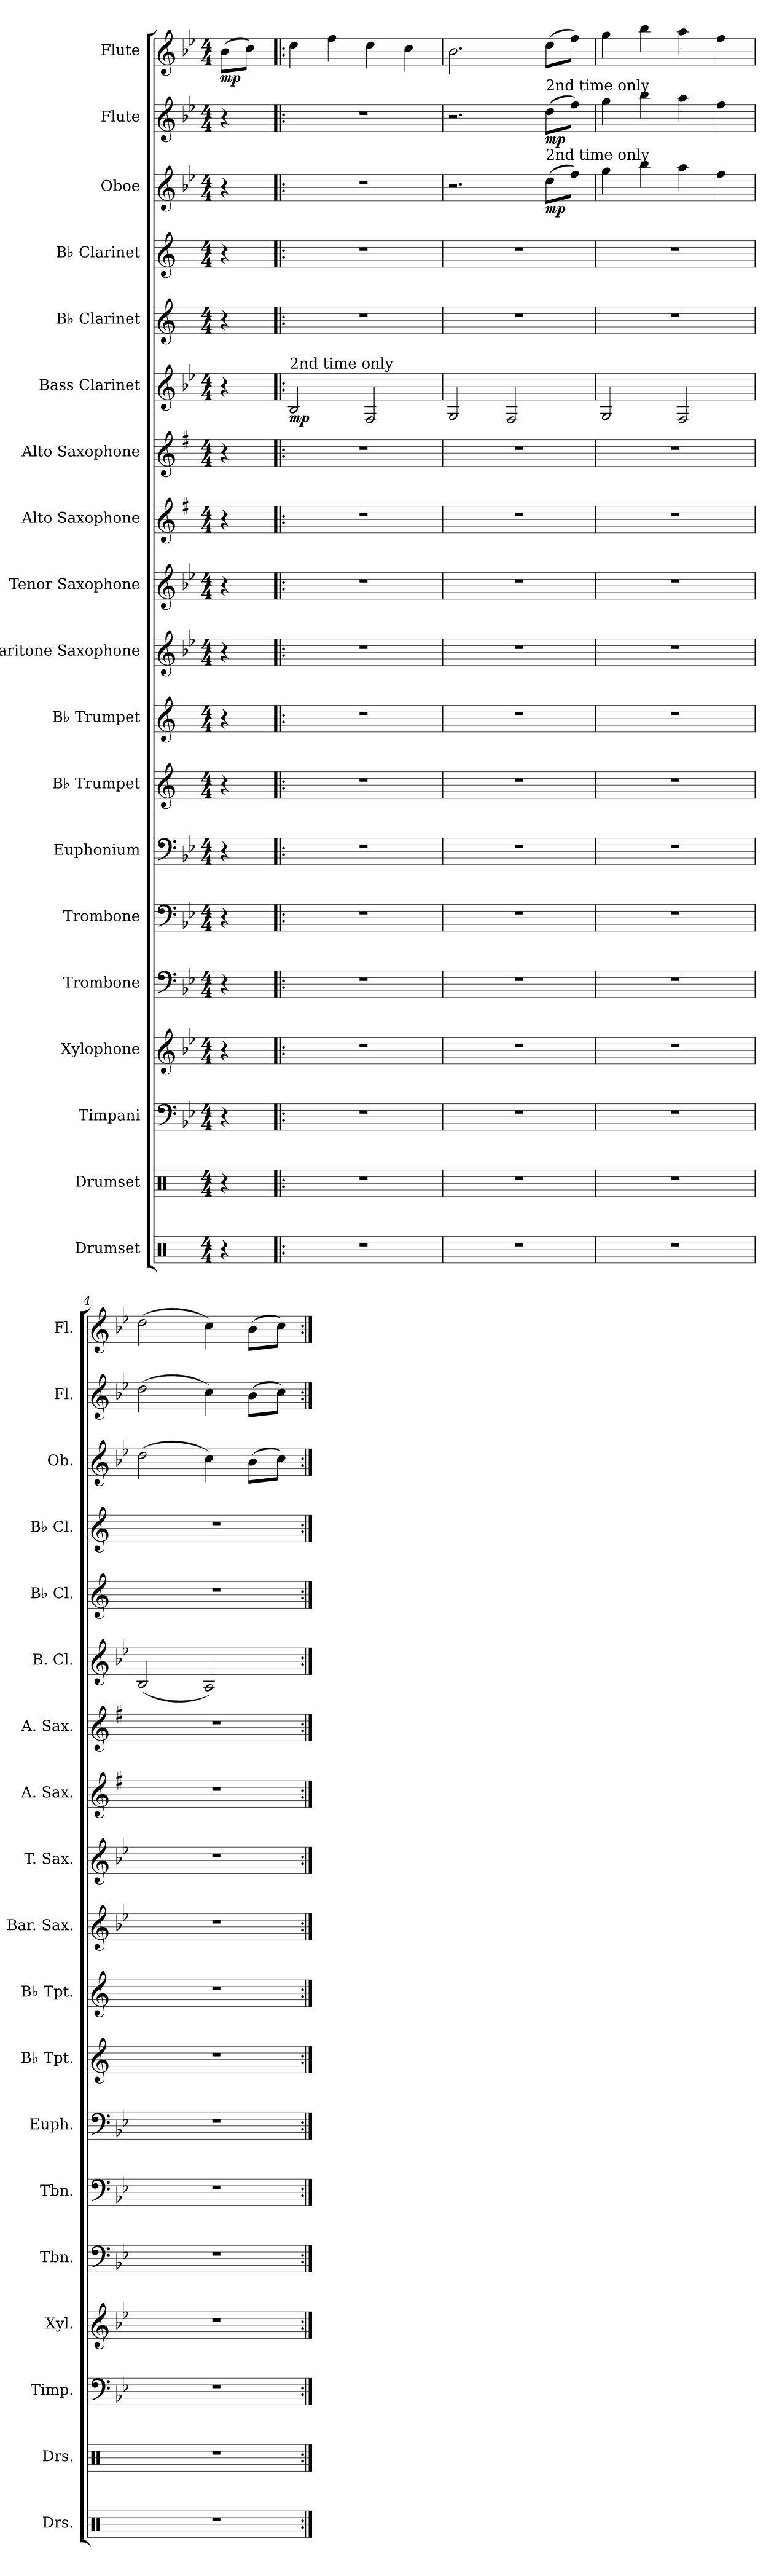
**kern	**kern	**kern	**kern	**kern	**kern	**kern	**kern	**kern	**kern	**kern	**kern	**kern	**kern	**dynam	**kern	**kern	**kern	**dynam	**kern	**dynam	**kern	**dynam
*part19	*part18	*part17	*part16	*part15	*part14	*part13	*part12	*part11	*part10	*part9	*part8	*part7	*part6	*part6	*part5	*part4	*part3	*part3	*part2	*part2	*part1	*part1
*staff19	*staff18	*staff17	*staff16	*staff15	*staff14	*staff13	*staff12	*staff11	*staff10	*staff9	*staff8	*staff7	*staff6	*staff6	*staff5	*staff4	*staff3	*staff3	*staff2	*staff2	*staff1	*staff1
*I"Drumset	*I"Drumset	*I"Timpani	*I"Xylophone	*I"Trombone	*I"Trombone	*I"Euphonium	*I"B♭ Trumpet	*I"B♭ Trumpet	*I"Baritone Saxophone	*I"Tenor Saxophone	*I"Alto Saxophone	*I"Alto Saxophone	*I"Bass Clarinet	*	*I"B♭ Clarinet	*I"B♭ Clarinet	*I"Oboe	*	*I"Flute	*	*I"Flute	*
*I'Drs.	*I'Drs.	*I'Timp.	*I'Xyl.	*I'Tbn.	*I'Tbn.	*I'Euph.	*I'B♭ Tpt.	*I'B♭ Tpt.	*I'Bar. Sax.	*I'T. Sax.	*I'A. Sax.	*I'A. Sax.	*I'B. Cl.	*	*I'B♭ Cl.	*I'B♭ Cl.	*I'Ob.	*	*I'Fl.	*	*I'Fl.	*
*clefX	*clefX	*clefF4	*clefG2	*clefF4	*clefF4	*clefF4	*clefG2	*clefG2	*clefG2	*clefG2	*clefG2	*clefG2	*clefG2	*	*clefG2	*clefG2	*clefG2	*	*clefG2	*	*clefG2	*
*	*	*	*ITrd-7c-12	*	*	*	*ITrd1c2	*ITrd1c2	*ITrd12c21	*ITrd8c14	*ITrd5c9	*ITrd5c9	*ITrd8c14	*	*ITrd1c2	*ITrd1c2	*	*	*	*	*	*
*k[]	*k[]	*k[b-e-]	*k[b-e-]	*k[b-e-]	*k[b-e-]	*k[b-e-]	*k[b-e-]	*k[b-e-]	*k[b-e-]	*k[b-e-]	*k[b-e-]	*k[b-e-]	*k[b-e-]	*	*k[b-e-]	*k[b-e-]	*k[b-e-]	*	*k[b-e-]	*	*k[b-e-]	*
*M4/4	*M4/4	*M4/4	*M4/4	*M4/4	*M4/4	*M4/4	*M4/4	*M4/4	*M4/4	*M4/4	*M4/4	*M4/4	*M4/4	*	*M4/4	*M4/4	*M4/4	*	*M4/4	*	*M4/4	*
*MM96	*MM96	*MM96	*MM96	*MM96	*MM96	*MM96	*MM96	*MM96	*MM96	*MM96	*MM96	*MM96	*MM96	*	*MM96	*MM96	*MM96	*	*MM96	*	*MM96	*
=	=	=	=	=	=	=	=	=	=	=	=	=	=	=	=	=	=	=	=	=	=	=
!	!	!	!	!	!	!	!	!	!	!	!	!	!	!	!	!	!	!	!	!	!	!LO:DY:b
4r	4r	4r	4r	4r	4r	4r	4r	4r	4r	4r	4r	4r	4r	.	4r	4r	4r	.	4r	.	(8b-\L	mp
.	.	.	.	.	.	.	.	.	.	.	.	.	.	.	.	.	.	.	.	.	8cc\J)	.
=1!|:	=1!|:	=1!|:	=1!|:	=1!|:	=1!|:	=1!|:	=1!|:	=1!|:	=1!|:	=1!|:	=1!|:	=1!|:	=1!|:	=1!|:	=1!|:	=1!|:	=1!|:	=1!|:	=1!|:	=1!|:	=1!|:	=1!|:
!	!	!	!	!	!	!	!	!	!	!	!	!	!LO:TX:a:t=2nd time only	!	!	!	!	!	!	!	!	!
!	!	!	!	!	!	!	!	!	!	!	!	!	!	!LO:DY:b	!	!	!	!	!	!	!	!
1r	1r	1r	1r	1r	1r	1r	1r	1r	1r	1r	1r	1r	2BB-/	mp	1r	1r	1r	.	1r	.	4dd\	.
.	.	.	.	.	.	.	.	.	.	.	.	.	.	.	.	.	.	.	.	.	4ff\	.
.	.	.	.	.	.	.	.	.	.	.	.	.	2FF/	.	.	.	.	.	.	.	4dd\	.
.	.	.	.	.	.	.	.	.	.	.	.	.	.	.	.	.	.	.	.	.	4cc\	.
=2	=2	=2	=2	=2	=2	=2	=2	=2	=2	=2	=2	=2	=2	=2	=2	=2	=2	=2	=2	=2	=2	=2
1r	1r	1r	1r	1r	1r	1r	1r	1r	1r	1r	1r	1r	2GG/	.	1r	1r	2.r	.	2.r	.	2.b-\	.
.	.	.	.	.	.	.	.	.	.	.	.	.	2FF/	.	.	.	.	.	.	.	.	.
!	!	!	!	!	!	!	!	!	!	!	!	!	!	!	!	!	!	!	!LO:TX:a:t=2nd time only	!	!	!
!	!	!	!	!	!	!	!	!	!	!	!	!	!	!	!	!	!LO:TX:a:t=2nd time only	!	!	!	!	!
!	!	!	!	!	!	!	!	!	!	!	!	!	!	!	!	!	!	!LO:DY:b	!	!LO:DY:b	!	!
.	.	.	.	.	.	.	.	.	.	.	.	.	.	.	.	.	(8dd\L	mp	(8dd\L	mp	(8dd\L	.
.	.	.	.	.	.	.	.	.	.	.	.	.	.	.	.	.	8ff\J)	.	8ff\J)	.	8ff\J)	.
=3	=3	=3	=3	=3	=3	=3	=3	=3	=3	=3	=3	=3	=3	=3	=3	=3	=3	=3	=3	=3	=3	=3
1r	1r	1r	1r	1r	1r	1r	1r	1r	1r	1r	1r	1r	2GG/	.	1r	1r	4gg\	.	4gg\	.	4gg\	.
.	.	.	.	.	.	.	.	.	.	.	.	.	.	.	.	.	4bb-\	.	4bb-\	.	4bb-\	.
.	.	.	.	.	.	.	.	.	.	.	.	.	2FF/	.	.	.	4aa\	.	4aa\	.	4aa\	.
.	.	.	.	.	.	.	.	.	.	.	.	.	.	.	.	.	4ff\	.	4ff\	.	4ff\	.
=4	=4	=4	=4	=4	=4	=4	=4	=4	=4	=4	=4	=4	=4	=4	=4	=4	=4	=4	=4	=4	=4	=4
1r	1r	1r	1r	1r	1r	1r	1r	1r	1r	1r	1r	1r	(2BB-/	.	1r	1r	(2dd\	.	(2dd\	.	(2dd\	.
.	.	.	.	.	.	.	.	.	.	.	.	.	2AA/)	.	.	.	4cc\)	.	4cc\)	.	4cc\)	.
.	.	.	.	.	.	.	.	.	.	.	.	.	.	.	.	.	(8b-\L	.	(8b-\L	.	(8b-\L	.
.	.	.	.	.	.	.	.	.	.	.	.	.	.	.	.	.	8cc\J)	.	8cc\J)	.	8cc\J)	.
=:|!	=:|!	=:|!	=:|!	=:|!	=:|!	=:|!	=:|!	=:|!	=:|!	=:|!	=:|!	=:|!	=:|!	=:|!	=:|!	=:|!	=:|!	=:|!	=:|!	=:|!	=:|!	=:|!
*-	*-	*-	*-	*-	*-	*-	*-	*-	*-	*-	*-	*-	*-	*-	*-	*-	*-	*-	*-	*-	*-	*-
